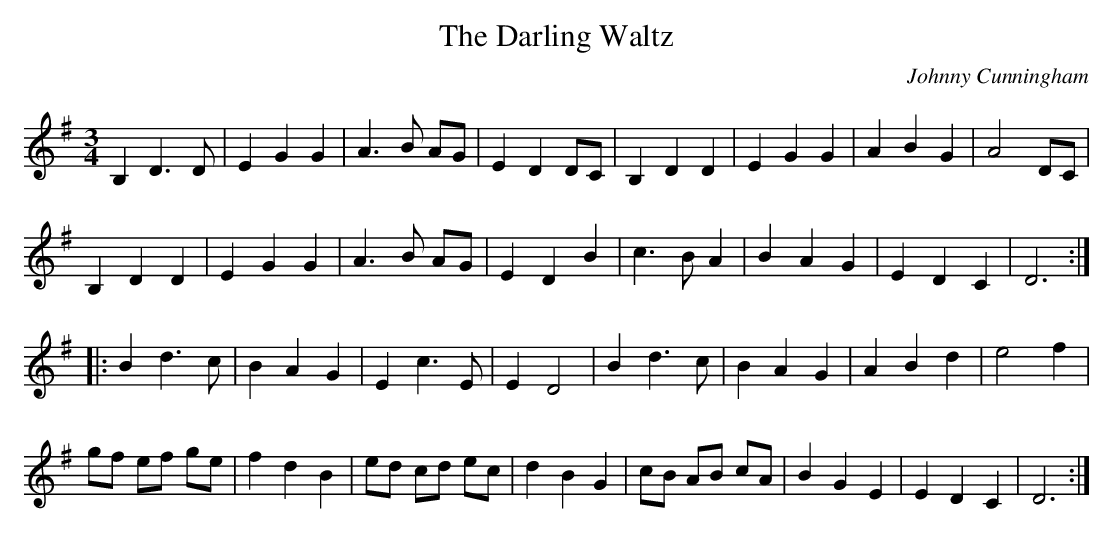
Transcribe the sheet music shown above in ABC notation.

X:1
T:The Darling Waltz
C:Johnny Cunningham
M:3/4
L:1/8
K:G
B,2D3D|E2G2G2|A3B AG|E2D2DC|B,2D2D2|E2G2G2|A2B2G2|A4DC|
B,2D2D2|E2G2G2|A3B AG|E2D2B2|c3B A2|B2A2G2|E2D2C2|D6:|
|:B2d3c|B2A2G2|E2c3E|E2D4|B2d3c|B2A2G2|A2B2d2|e4f2|
gf ef ge|f2d2B2|ed cd ec|d2B2G2|cB AB cA|B2G2E2|E2D2C2|D6:|
